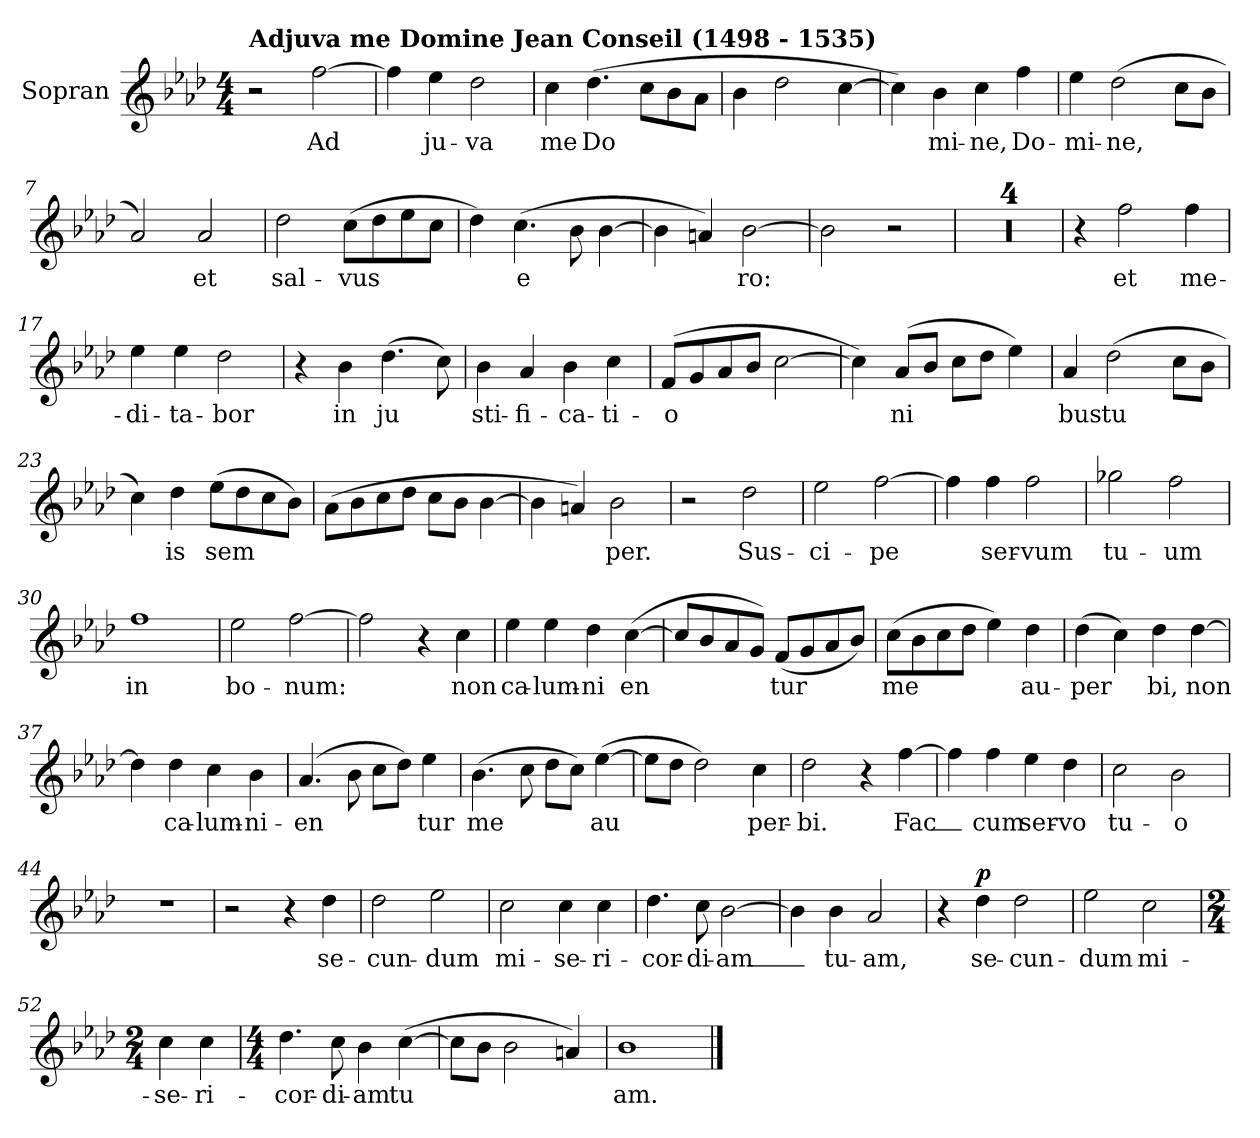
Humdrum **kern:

**kern	**text	**dynam
*part1	*part1	*part1
*staff1	*staff1	*staff1
*I"Sopran	*	*
*I'S	*	*
*clefG2	*	*
*k[b-e-a-d-]	*	*
*M4/4	*	*
=1	=1	=1
!LO:TX:a:B:t=Adjuva me Domine          Jean Conseil (1498 - 1535)	!	!
2r	.	.
!	!LO:LY:b	!
[2ff\	Ad	.
=2	=2	=2
4ff\]	.	.
!	!LO:LY:b	!
4ee-\	ju-	.
!	!LO:LY:b	!
2dd-\	va	.
=3	=3	=3
!	!LO:LY:b	!
4cc\	me	.
!	!LO:LY:b	!
(4.dd-\	Do	.
8cc\L	.	.
8b-\	.	.
8a-\J	.	.
=4	=4	=4
4b-\	.	.
2dd-\	.	.
[4cc\	.	.
=5	=5	=5
4cc\])	.	.
!	!LO:LY:b	!
4b-\	mi-	.
!	!LO:LY:b	!
4cc\	ne,	.
!	!LO:LY:b	!
4ff\	Do-	.
!!LO:LB:g=z
=6	=6	=6
!	!LO:LY:b	!
4ee-\	mi-	.
!	!LO:LY:b	!
(2dd-\	ne,	.
8cc\L	.	.
8b-\J	.	.
=7	=7	=7
2a-/)	.	.
!	!LO:LY:b	!
2a-/	et	.
=8	=8	=8
!	!LO:LY:b	!
2dd-\	sal-	.
!	!LO:LY:b	!
(8cc\L	vus	.
8dd-\	.	.
8ee-\	.	.
8cc\J	.	.
=9	=9	=9
4dd-\)	.	.
!	!LO:LY:b	!
(4.cc\	e	.
8b-\	.	.
[4b-\	.	.
=10	=10	=10
4b-\]	.	.
4an/)	.	.
!	!LO:LY:b	!
[2b-\	ro:	.
=11	=11	=11
2b-\]	.	.
2r	.	.
!!LO:LB:g=z
=12	=12	=12
1r	.	.
=13	=13	=13
1r	.	.
=14	=14	=14
1r	.	.
=15	=15	=15
1r	.	.
=16	=16	=16
4r	.	.
!	!LO:LY:b	!
2ff\	et	.
!	!LO:LY:b	!
4ff\	me-	.
=17	=17	=17
!	!LO:LY:b	!
4ee-\	di-	.
!	!LO:LY:b	!
4ee-\	ta-	.
!	!LO:LY:b	!
2dd-\	bor	.
=18	=18	=18
4r	.	.
!	!LO:LY:b	!
4b-\	in	.
!	!LO:LY:b	!
(4.dd-\	ju	.
8cc\)	.	.
=19	=19	=19
!	!LO:LY:b	!
4b-\	sti-	.
!	!LO:LY:b	!
4a-/	fi-	.
!	!LO:LY:b	!
4b-\	ca-	.
!	!LO:LY:b	!
4cc\	ti-	.
!!LO:LB:g=z
=20	=20	=20
!	!LO:LY:b	!
(8f/L	o	.
8g/	.	.
8a-/	.	.
8b-/J	.	.
[2cc\	.	.
=21	=21	=21
4cc\])	.	.
!	!LO:LY:b	!
(8a-/L	ni	.
8b-/J	.	.
8cc\L	.	.
8dd-\J	.	.
4ee-\)	.	.
=22	=22	=22
!	!LO:LY:b	!
4a-/	bus	.
!	!LO:LY:b	!
(2dd-\	tu	.
8cc\L	.	.
8b-\J	.	.
=23	=23	=23
4cc\)	.	.
!	!LO:LY:b	!
4dd-\	is	.
!	!LO:LY:b	!
(8ee-\L	sem	.
8dd-\	.	.
8cc\	.	.
8b-\J)	.	.
!!LO:LB:g=z
=24	=24	=24
(8a-\L	.	.
8b-\	.	.
8cc\	.	.
8dd-\J	.	.
8cc\L	.	.
8b-\J	.	.
[4b-\	.	.
=25	=25	=25
4b-\]	.	.
4an/)	.	.
!	!LO:LY:b	!
2b-\	per.	.
=26	=26	=26
2r	.	.
!	!LO:LY:b	!
2dd-\	Sus-	.
=27	=27	=27
!	!LO:LY:b	!
2ee-\	ci-	.
!	!LO:LY:b	!
[2ff\	pe	.
=28	=28	=28
4ff\]	.	.
!	!LO:LY:b	!
4ff\	ser-	.
!	!LO:LY:b	!
2ff\	vum	.
=29	=29	=29
!	!LO:LY:b	!
2gg-X\	tu-	.
!	!LO:LY:b	!
2ff\	um	.
!!LO:LB:g=z
=30	=30	=30
!	!LO:LY:b	!
1ff	in	.
=31	=31	=31
!	!LO:LY:b	!
2ee-\	bo-	.
!	!LO:LY:b	!
[2ff\	num:	.
=32	=32	=32
2ff\]	.	.
4r	.	.
!	!LO:LY:b	!
4cc\	non	.
=33	=33	=33
!	!LO:LY:b	!
4ee-\	ca-	.
!	!LO:LY:b	!
4ee-\	lum-	.
!	!LO:LY:b	!
4dd-\	ni	.
!	!LO:LY:b	!
([4cc\	en	.
=34	=34	=34
8cc/L]	.	.
8b-/	.	.
8a-/	.	.
8g/J)	.	.
!	!LO:LY:b	!
(8f/L	tur	.
8g/	.	.
8a-/	.	.
8b-/J)	.	.
=35	=35	=35
!	!LO:LY:b	!
(8cc\L	me	.
8b-\	.	.
8cc\	.	.
8dd-\J	.	.
4ee-\)	.	.
!	!LO:LY:b	!
4dd-\	au-	.
!!LO:LB:g=z
=36	=36	=36
!	!LO:LY:b	!
(4dd-\	per	.
4cc\)	.	.
!	!LO:LY:b	!
4dd-\	bi,	.
!	!LO:LY:b	!
[4dd-\	non	.
=37	=37	=37
4dd-\]	.	.
!	!LO:LY:b	!
4dd-\	ca-	.
!	!LO:LY:b	!
4cc\	lum-	.
!	!LO:LY:b	!
4b-\	ni-	.
=38	=38	=38
!	!LO:LY:b	!
(4.a-/	en	.
8b-\	.	.
8cc\L	.	.
8dd-\J)	.	.
!	!LO:LY:b	!
4ee-\	tur	.
=39	=39	=39
!	!LO:LY:b	!
(4.b-\	me	.
8cc\	.	.
8dd-\L	.	.
8cc\J)	.	.
!	!LO:LY:b	!
([4ee-\	au	.
=40	=40	=40
8ee-\L]	.	.
8dd-\J	.	.
2dd-\)	.	.
!	!LO:LY:b	!
4cc\	per-	.
=41	=41	=41
!	!LO:LY:b	!
2dd-\	bi.	.
4r	.	.
!	!LO:LY:b	!
[4ff\	Fac_-	.
!!LO:LB:g=z
=42	=42	=42
!	!LO:LY:b	!
4ff\]	_	.
!	!LO:LY:b	!
4ff\	cum	.
!	!LO:LY:b	!
4ee-\	ser-	.
!	!LO:LY:b	!
4dd-\	vo	.
=43	=43	=43
!	!LO:LY:b	!
2cc\	tu-	.
!	!LO:LY:b	!
2b-\	o	.
=44	=44	=44
1r	.	.
=45	=45	=45
2r	.	.
4r	.	.
!	!LO:LY:b	!
4dd-\	se-	.
=46	=46	=46
!	!LO:LY:b	!
2dd-\	cun-	.
!	!LO:LY:b	!
2ee-\	dum	.
=47	=47	=47
!	!LO:LY:b	!
2cc\	mi-	.
!	!LO:LY:b	!
4cc\	se-	.
!	!LO:LY:b	!
4cc\	ri-	.
=48	=48	=48
!	!LO:LY:b	!
4.dd-\	cor-	.
!	!LO:LY:b	!
8cc\	di-	.
!	!LO:LY:b	!
[2b-\	am_-	.
!!LO:LB:g=z
=49	=49	=49
!	!LO:LY:b	!
4b-\]	_	.
!	!LO:LY:b	!
4b-\	tu-	.
!	!LO:LY:b	!
2a-/	am,	.
=50	=50	=50
4r	.	.
!	!LO:LY:b	!LO:DY:b
4dd-\	se-	p
!	!LO:LY:b	!
2dd-\	cun-	.
=51	=51	=51
!	!LO:LY:b	!
2ee-\	dum	.
!	!LO:LY:b	!
2cc\	mi-	.
=52	=52	=52
*M2/4	*	*
!	!LO:LY:b	!
4cc\	se-	.
!	!LO:LY:b	!
4cc\	ri-	.
=53	=53	=53
*M4/4	*	*
!	!LO:LY:b	!
4.dd-\	cor-	.
!	!LO:LY:b	!
8cc\	di-	.
!	!LO:LY:b	!
4b-\	am	.
!	!LO:LY:b	!
([4cc\	tu	.
=54	=54	=54
8cc\L]	.	.
8b-\J	.	.
2b-\	.	.
4an/)	.	.
=55	=55	=55
!	!LO:LY:b	!
1b->	am.	.
==	==	==
*-	*-	*-
